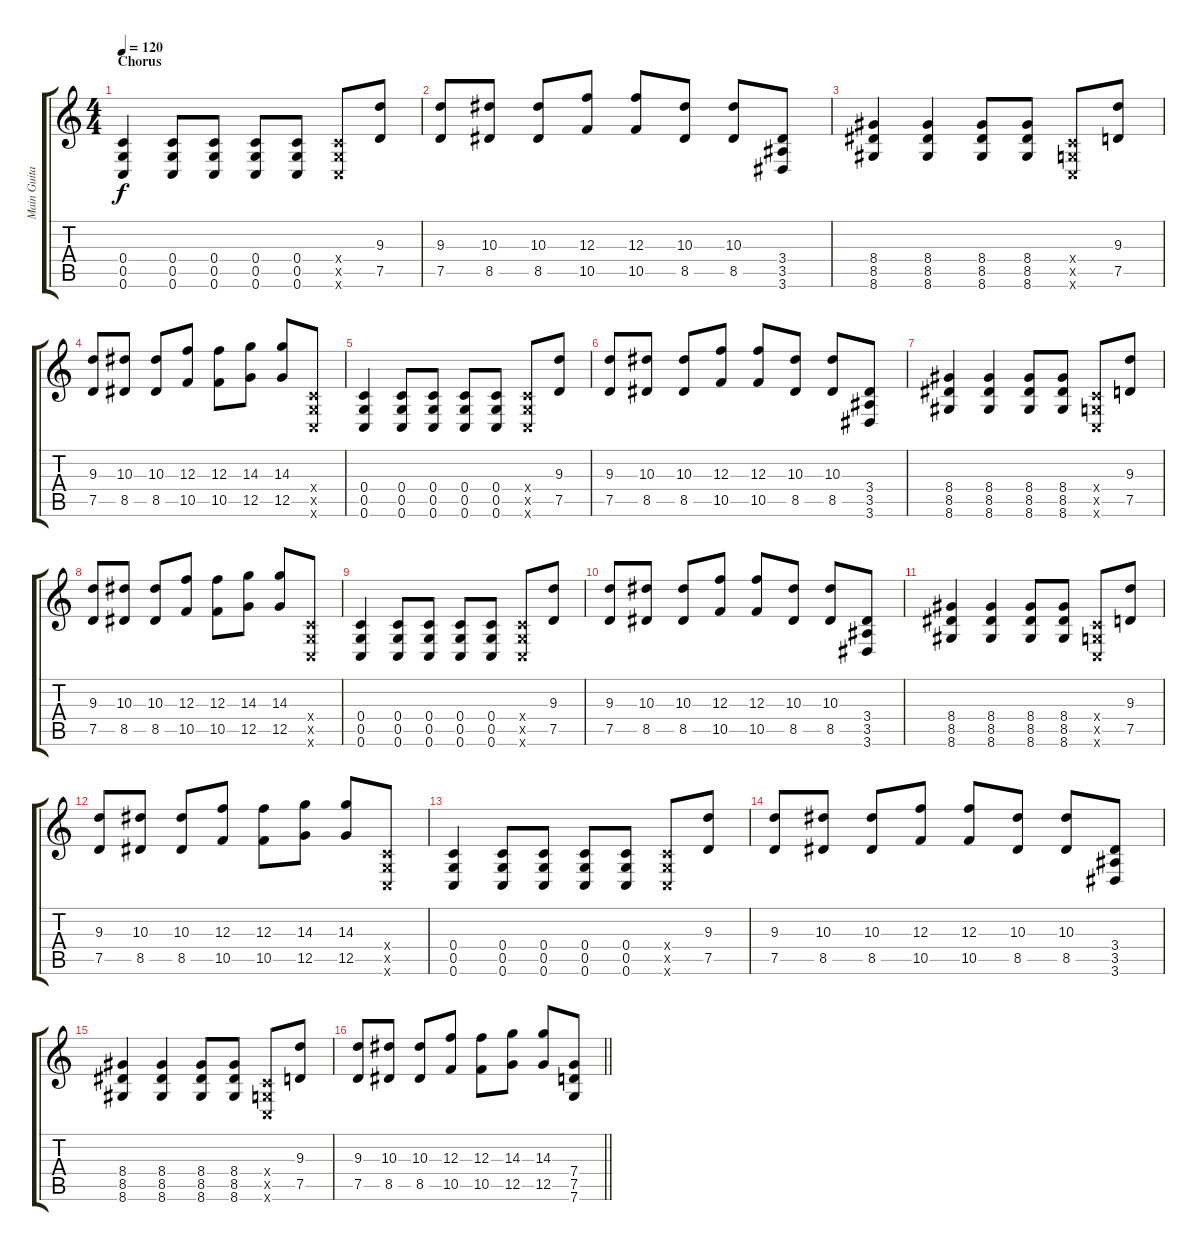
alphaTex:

\track ("Main Guitar R" "Main Guita") {instrument distortionguitar}
\staff {score tabs}
\tuning (D4 A3 F3 C3 G2 C2) {hide}
\ts (4 4)
\section ("" "Chorus")
\tempo 120
\clef g2
\ks c
(0.4 0.5 0.6).4{dy f} (0.4 0.5 0.6).8 (0.4 0.5 0.6).8 (0.4 0.5 0.6).8 (0.4 0.5 0.6).8 (0.4{x} 0.5{x} 0.6{x}).8 (9.3 7.5).8 |
(9.3 7.5).8 (10.3 8.5).8 (10.3 8.5).8 (12.3 10.5).8 (12.3 10.5).8 (10.3 8.5).8 (10.3 8.5).8 (3.4 3.5 3.6).8 |
(8.4 8.5 8.6).4 (8.4 8.5 8.6).4 (8.4 8.5 8.6).8 (8.4 8.5 8.6).8 (0.4{x} 0.5{x} 0.6{x}).8 (9.3 7.5).8 |
(9.3 7.5).8 (10.3 8.5).8 (10.3 8.5).8 (12.3 10.5).8 (12.3 10.5).8 (14.3 12.5).8 (14.3 12.5).8 (0.4{x} 0.5{x} 0.6{x}).8 |
(0.4 0.5 0.6).4 (0.4 0.5 0.6).8 (0.4 0.5 0.6).8 (0.4 0.5 0.6).8 (0.4 0.5 0.6).8 (0.4{x} 0.5{x} 0.6{x}).8 (9.3 7.5).8 |
(9.3 7.5).8 (10.3 8.5).8 (10.3 8.5).8 (12.3 10.5).8 (12.3 10.5).8 (10.3 8.5).8 (10.3 8.5).8 (3.4 3.5 3.6).8 |
(8.4 8.5 8.6).4 (8.4 8.5 8.6).4 (8.4 8.5 8.6).8 (8.4 8.5 8.6).8 (0.4{x} 0.5{x} 0.6{x}).8 (9.3 7.5).8 |
(9.3 7.5).8 (10.3 8.5).8 (10.3 8.5).8 (12.3 10.5).8 (12.3 10.5).8 (14.3 12.5).8 (14.3 12.5).8 (0.4{x} 0.5{x} 0.6{x}).8 |
(0.4 0.5 0.6).4 (0.4 0.5 0.6).8 (0.4 0.5 0.6).8 (0.4 0.5 0.6).8 (0.4 0.5 0.6).8 (0.4{x} 0.5{x} 0.6{x}).8 (9.3 7.5).8 |
(9.3 7.5).8 (10.3 8.5).8 (10.3 8.5).8 (12.3 10.5).8 (12.3 10.5).8 (10.3 8.5).8 (10.3 8.5).8 (3.4 3.5 3.6).8 |
(8.4 8.5 8.6).4 (8.4 8.5 8.6).4 (8.4 8.5 8.6).8 (8.4 8.5 8.6).8 (0.4{x} 0.5{x} 0.6{x}).8 (9.3 7.5).8 |
(9.3 7.5).8 (10.3 8.5).8 (10.3 8.5).8 (12.3 10.5).8 (12.3 10.5).8 (14.3 12.5).8 (14.3 12.5).8 (0.4{x} 0.5{x} 0.6{x}).8 |
(0.4 0.5 0.6).4 (0.4 0.5 0.6).8 (0.4 0.5 0.6).8 (0.4 0.5 0.6).8 (0.4 0.5 0.6).8 (0.4{x} 0.5{x} 0.6{x}).8 (9.3 7.5).8 |
(9.3 7.5).8 (10.3 8.5).8 (10.3 8.5).8 (12.3 10.5).8 (12.3 10.5).8 (10.3 8.5).8 (10.3 8.5).8 (3.4 3.5 3.6).8 |
(8.4 8.5 8.6).4 (8.4 8.5 8.6).4 (8.4 8.5 8.6).8 (8.4 8.5 8.6).8 (0.4{x} 0.5{x} 0.6{x}).8 (9.3 7.5).8 |
\barLineRight lightlight
(9.3 7.5).8 (10.3 8.5).8 (10.3 8.5).8 (12.3 10.5).8 (12.3 10.5).8 (14.3 12.5).8 (14.3 12.5).8 (7.4 7.5 7.6).8
